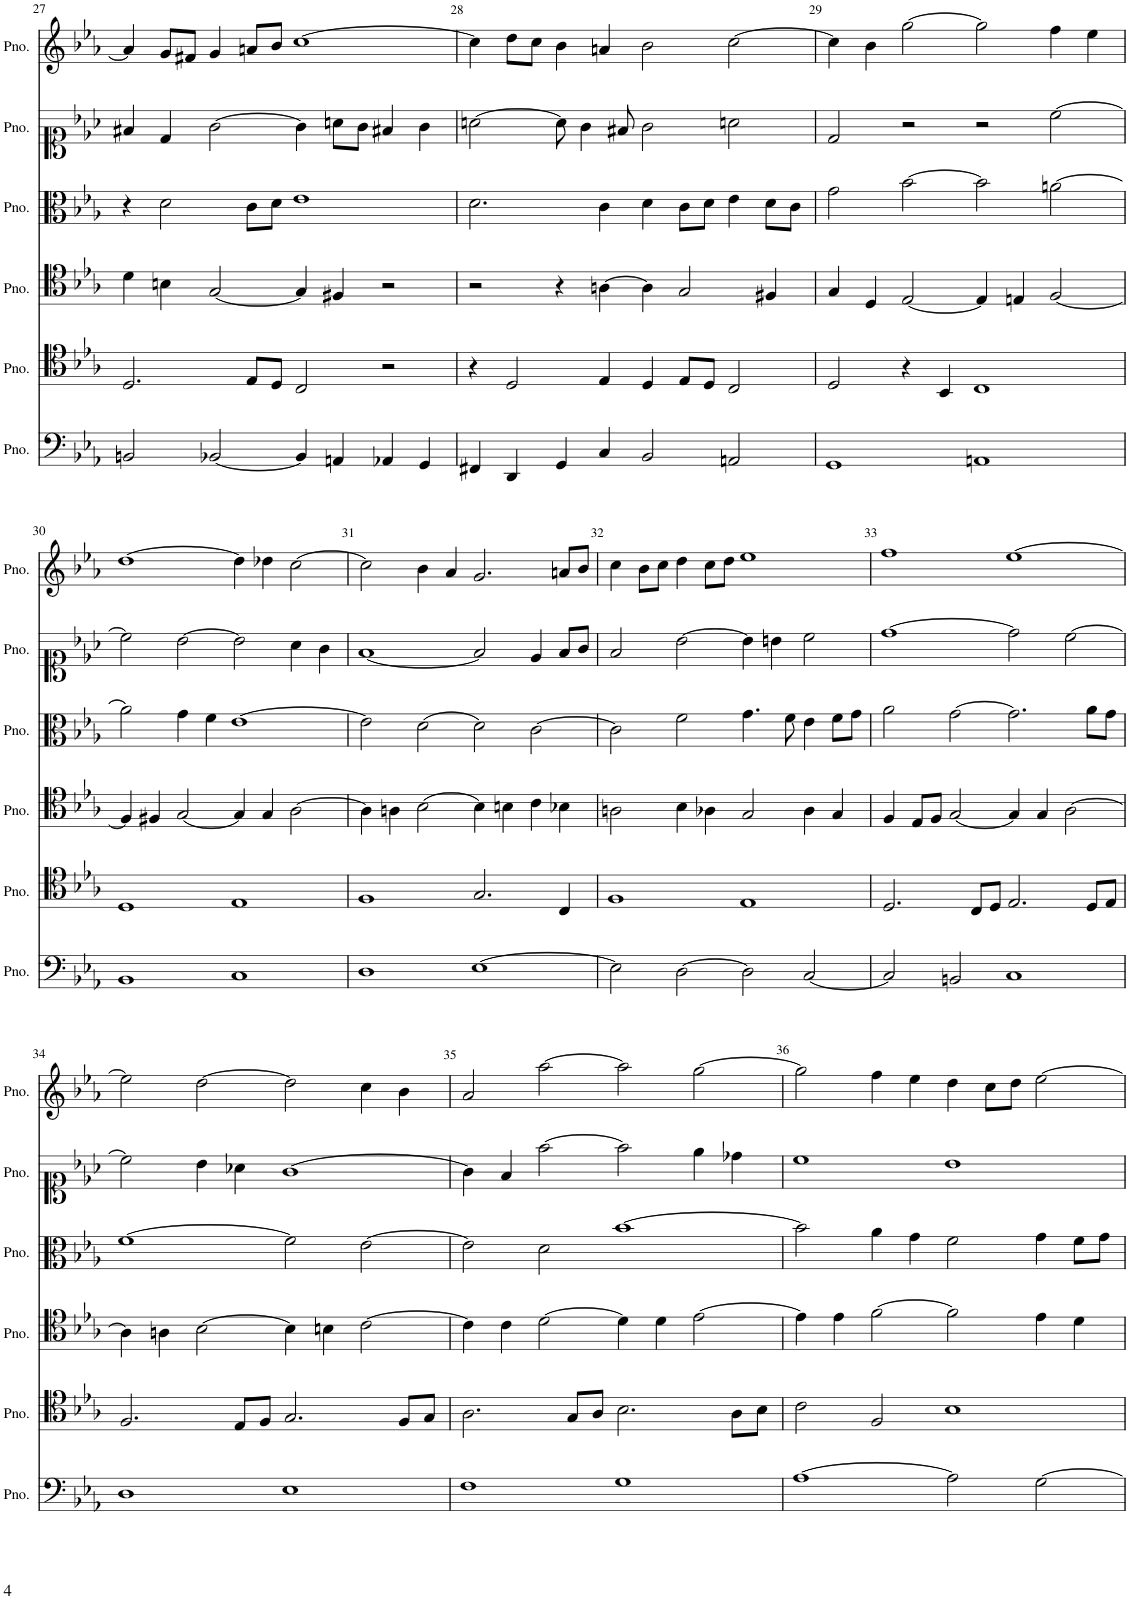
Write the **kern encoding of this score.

**kern	**kern	**kern	**kern	**kern	**kern
*part6	*part5	*part4	*part3	*part2	*part1
*staff6	*staff5	*staff4	*staff3	*staff2	*staff1
*I"Piano	*I"Piano	*I"Piano	*I"Piano	*I"Piano	*I"Piano
*I'Pno.	*I'Pno.	*I'Pno.	*I'Pno.	*I'Pno.	*I'Pno.
!!LO:PB:g=z
*clefF4	*clefC4	*clefC4	*clefC3	*clefC1	*clefG2
*	*	*	*	*	*Trd-7c-12
*k[b-e-a-]	*k[b-e-a-]	*k[b-e-a-]	*k[b-e-a-]	*k[b-e-a-]	*k[b-e-a-]
*M8/4	*M8/4	*M8/4	*M8/4	*M8/4	*M8/4
=27	=27	=27	=27	=27	=27
2BBn/	2.D/	4d\	4r	4f#X/	4a/]
.	.	4Bn\	2d\	4d/	8g/L
.	.	.	.	.	8f#X/J
[2BB-X/	.	[2G/	.	[2g\	4g/
.	8E-/L	.	8c\L	.	8an/L
.	8D/J	.	8d\J	.	8b-/J
4BB-/]	2C/	4G/]	1e-	4g\]	[1cc
4AAn/	.	4F#X/	.	8an\L	.
.	.	.	.	8g\J	.
4AA-X/	2r	2r	.	4f#X/	.
4GG/	.	.	.	4g\	.
=28	=28	=28	=28	=28	=28
4FF#X/	4r	2r	2.d\	[2an\	4cc\]
4DD/	2D/	.	.	.	8dd\L
.	.	.	.	.	8cc\J
4GG/	.	4r	.	8a\]	4b-\
.	.	.	.	4g\	.
4C/	4E-/	[4An\	4c\	.	4an/
.	.	.	.	8f#X/	.
2BB-/	4D/	4A\]	4d\	2g\	2b-\
.	8E-/L	2G/	8c\L	.	.
.	8D/J	.	8d\J	.	.
2AAn/	2C/	.	4e-\	2an\	[2cc\
.	.	4F#X/	8d\L	.	.
.	.	.	8c\J	.	.
=29	=29	=29	=29	=29	=29
1GG	2D/	4G/	2g\	2d/	4cc\]
.	.	4D/	.	.	4b-\
.	4r	[2E-/	[2b-\	2r	[2gg\
.	4BB-/	.	.	.	.
1AAn	1C	4E-/]	2b-\]	2r	2gg\]
.	.	4En/	.	.	.
.	.	[2F/	[2an\	[2cc\	4ff\
.	.	.	.	.	4ee-\
!!LO:LB:g=z
=30	=30	=30	=30	=30	=30
1BB-	1D	4F/]	2a\]	2cc\]	[1dd
.	.	4F#X/	.	.	.
.	.	[2G/	4g\	[2b-\	.
.	.	.	4f\	.	.
1C	1E-	4G/]	[1e-	2b-\]	4dd\]
.	.	4G/	.	.	4dd-X\
.	.	[2A-\	.	4a-\	[2cc\
.	.	.	.	4g\	.
=31	=31	=31	=31	=31	=31
1D	1F	4A-\]	2e-\]	[1f	2cc\]
.	.	4An\	.	.	.
.	.	[2B-\	[2d\	.	4b-\
.	.	.	.	.	4a-/
[1E-	2.G/	4B-\]	2d\]	2f/]	2.g/
.	.	4Bn\	.	.	.
.	.	4c\	[2c\	4e-/	.
.	4C/	4B-X\	.	8f/L	8an/L
.	.	.	.	8g/J	8b-/J
=32	=32	=32	=32	=32	=32
2E-\]	1F	2An\	2c\]	2f/	4cc\
.	.	.	.	.	8b-\L
.	.	.	.	.	8cc\J
[2D\	.	4B-\	2f\	[2b-\	4dd\
.	.	4A-X\	.	.	8cc\L
.	.	.	.	.	8dd\J
2D\]	1E-	2G/	4.g\	4b-\]	1ee-
.	.	.	.	4bn\	.
.	.	.	8f\	.	.
[2C/	.	4A-\	4e-\	2cc\	.
.	.	4G/	8f\L	.	.
.	.	.	8g\J	.	.
=33	=33	=33	=33	=33	=33
2C/]	2.D/	4F/	2a-\	[1dd	1ff
.	.	8E-/L	.	.	.
.	.	8F/J	.	.	.
2BBn/	.	[2G/	[2g\	.	.
.	8C/L	.	.	.	.
.	8D/J	.	.	.	.
1C	2.E-/	4G/]	2.g\]	2dd\]	[1ee-
.	.	4G/	.	.	.
.	.	[2A-\	.	[2cc\	.
.	8D/L	.	8a-\L	.	.
.	8E-/J	.	8g\J	.	.
!!LO:LB:g=z
=34	=34	=34	=34	=34	=34
1D	2.F/	4A-\]	[1f	2cc\]	2ee-\]
.	.	4An\	.	.	.
.	.	[2B-\	.	4b-\	[2dd\
.	8E-/L	.	.	4a-X\	.
.	8F/J	.	.	.	.
1E-	2.G/	4B-\]	2f\]	[1g	2dd\]
.	.	4Bn\	.	.	.
.	.	[2c\	[2e-\	.	4cc\
.	8F/L	.	.	.	4b-\
.	8G/J	.	.	.	.
=35	=35	=35	=35	=35	=35
1F	2.A-\	4c\]	2e-\]	4g\]	2a-/
.	.	4c\	.	4f/	.
.	.	[2d\	2d\	[2ff\	[2aa-\
.	8G/L	.	.	.	.
.	8A-/J	.	.	.	.
1G	2.B-\	4d\]	[1b-	2ff\]	2aa-\]
.	.	4d\	.	.	.
.	.	[2e-\	.	4ee-\	[2gg\
.	8A-\L	.	.	4dd-X\	.
.	8B-\J	.	.	.	.
=36	=36	=36	=36	=36	=36
[1A-	2c\	4e-\]	2b-\]	1cc	2gg\]
.	.	4e-\	.	.	.
.	2F/	[2f\	4a-\	.	4ff\
.	.	.	4g\	.	4ee-\
2A-\]	1B-	2f\]	2f\	1b-	4dd\
.	.	.	.	.	8cc\L
.	.	.	.	.	8dd\J
[2G\	.	4e-\	4g\	.	[2ee-\
.	.	4d\	8f\L	.	.
.	.	.	8g\J	.	.
=	=	=	=	=	=
*-	*-	*-	*-	*-	*-
